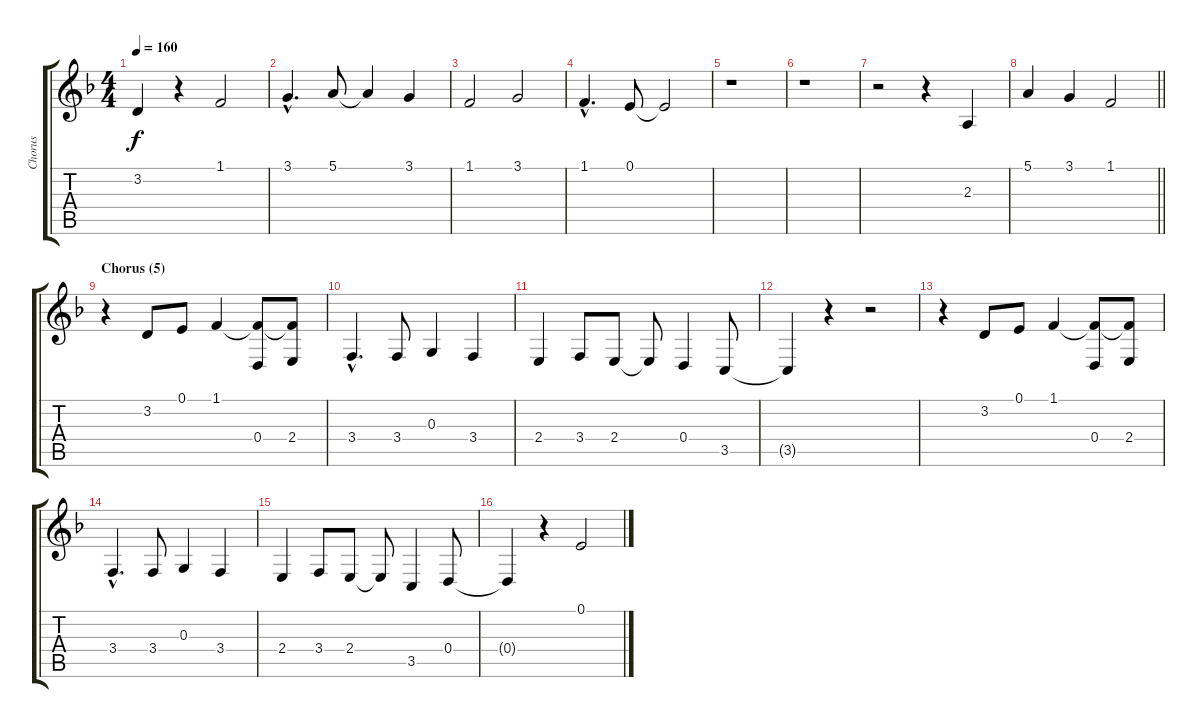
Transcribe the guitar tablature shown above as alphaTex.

\track ("Chorus" "Chorus") {instrument sopranosax}
\staff {score tabs}
\tuning (E4 B3 G3 D3 A2 E2) {hide}
\ts (4 4)
\tempo 160
\clef g2
\ks f
3.2.4{dy f} r.4 1.1.2 |
3.1{hac}.4{d} 5.1.8 5.1{t}.4 3.1.4 |
1.1.2 3.1.2 |
1.1{hac}.4{d} 0.1.8 0.1{t}.2 |
r.1 |
r.1 |
r.2 r.4 2.3.4 |
\barLineRight lightlight
5.1.4 3.1.4 1.1.2 |
\section ("" "Chorus (5)")
r.4 3.2.8 0.1.8 1.1.4 (1.1{t} 0.4).8 (1.1{t} 2.4).8 |
3.4{hac}.4{d} 3.4.8 0.3.4 3.4.4 |
2.4.4 3.4.8 2.4.8 2.4{t}.8 0.4.4 3.5.8 |
3.5{t}.4 r.4 r.2 |
r.4 3.2.8 0.1.8 1.1.4 (1.1{t} 0.4).8 (1.1{t} 2.4).8 |
3.4{hac}.4{d} 3.4.8 0.3.4 3.4.4 |
2.4.4 3.4.8 2.4.8 2.4{t}.8 3.5.4 0.4.8 |
0.4{t}.4 r.4 0.1.2
